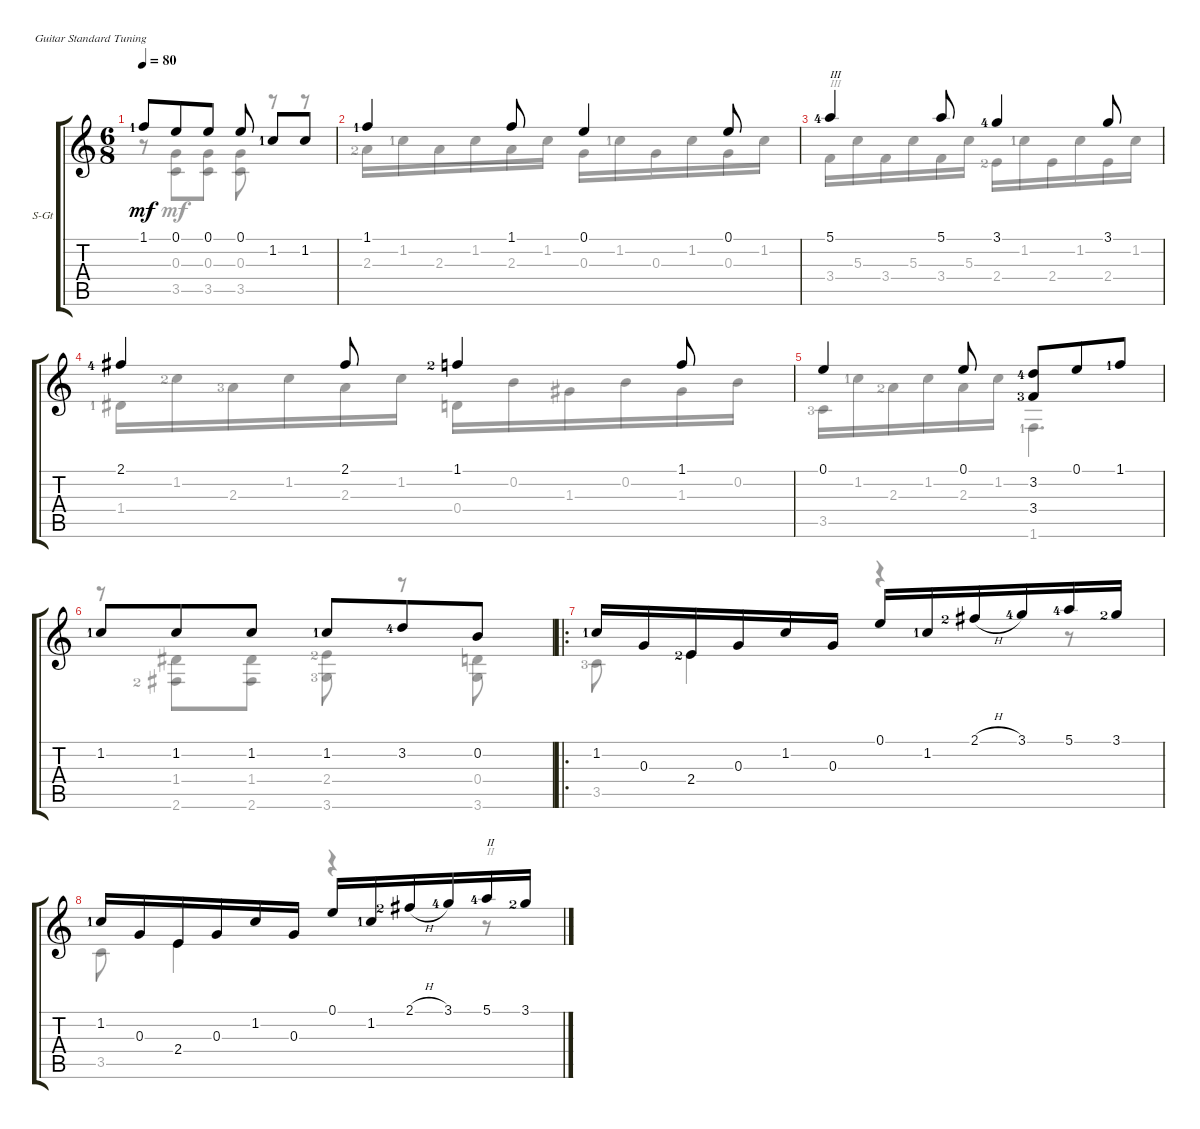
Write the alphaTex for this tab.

\defaultSystemsLayout 4
\bracketExtendMode groupsimilarinstruments
\firstSystemTrackNameOrientation horizontal
\otherSystemsTrackNameOrientation horizontal
\track ("Steel Guitar" "S-Gt") {instrument acousticguitarsteel}
\staff {score tabs}
\tuning (E4 B3 G3 D3 A2 E2)
\voice
\ts (6 8)
\tempo 80
\clef g2
\ks c
1.1{lf 2}.8{dy mf} 0.1.8 0.1.8 0.1.8{beam split} 1.2{lf 2}.8 1.2.8 |
1.1{lf 2}.4 1.1.8 0.1.4 0.1.8 |
5.1{lf 5}.4{txt "III"} 5.1.8 3.1{lf 5}.4 3.1.8 |
2.1{lf 5}.4 2.1.8 1.1{lf 3}.4 1.1.8 |
0.1.4 0.1.8 (3.2{lf 5} 3.4{lf 4}).8 0.1.8 1.1{lf 2}.8 |
1.2{lf 2}.8 1.2.8 1.2.8 1.2{lf 2}.8 3.2{lf 5}.8 0.2.8 |
\ro
1.2{lf 2}.16 0.3.16 2.4{lf 3}.16 0.3.16 1.2.16 0.3.16 0.1.16 1.2{lf 2}.16 2.1{h lf 3}.16 3.1{lf 5}.16 5.1{lf 5}.16 3.1{lf 3}.16 |
1.2{lf 2}.16 0.3.16 2.4.16 0.3.16 1.2.16 0.3.16 0.1.16 1.2{lf 2}.16 2.1{h lf 3}.16 3.1{lf 5}.16 5.1{lf 5}.16{txt "II"} 3.1{lf 3}.16
\voice
\clef g2
\ottava regular
\simile none
\ks c
r.8{dy mf} (0.3 3.5).8 (0.3 3.5).8 (0.3 3.5).8 r.8 r.8 |
2.3{lf 3}.16 1.2{lf 2}.16 2.3.16 1.2.16 2.3.16 1.2.16 0.3.16 1.2{lf 2}.16 0.3.16 1.2.16 0.3.16 1.2.16 |
3.4.16{txt "III"} 5.3.16 3.4.16 5.3.16 3.4.16 5.3.16 2.4{lf 3}.16 1.2{lf 2}.16 2.4.16 1.2.16 2.4.16 1.2.16 |
1.4{lf 2}.16 1.2{lf 3}.16 2.3{lf 4}.16 1.2.16 2.3.16 1.2.16 0.4.16 0.2.16 1.3.16 0.2.16 1.3.16 0.2.16 |
3.5{lf 4}.16 1.2{lf 2}.16 2.3{lf 3}.16 1.2.16 2.3.16 1.2.16 1.6{lf 2}.4{d} |
r.8 (1.4 2.6{lf 3}).8 (2.6 1.4).8 (2.4{lf 3} 3.6{lf 4}).8{beam split} r.8{beam split} (0.4 3.6).8 |
3.5{lf 4}.8 2.4.4 r.4 r.8 |
3.5.8 2.4.4 r.4 r.8{txt "II"}
